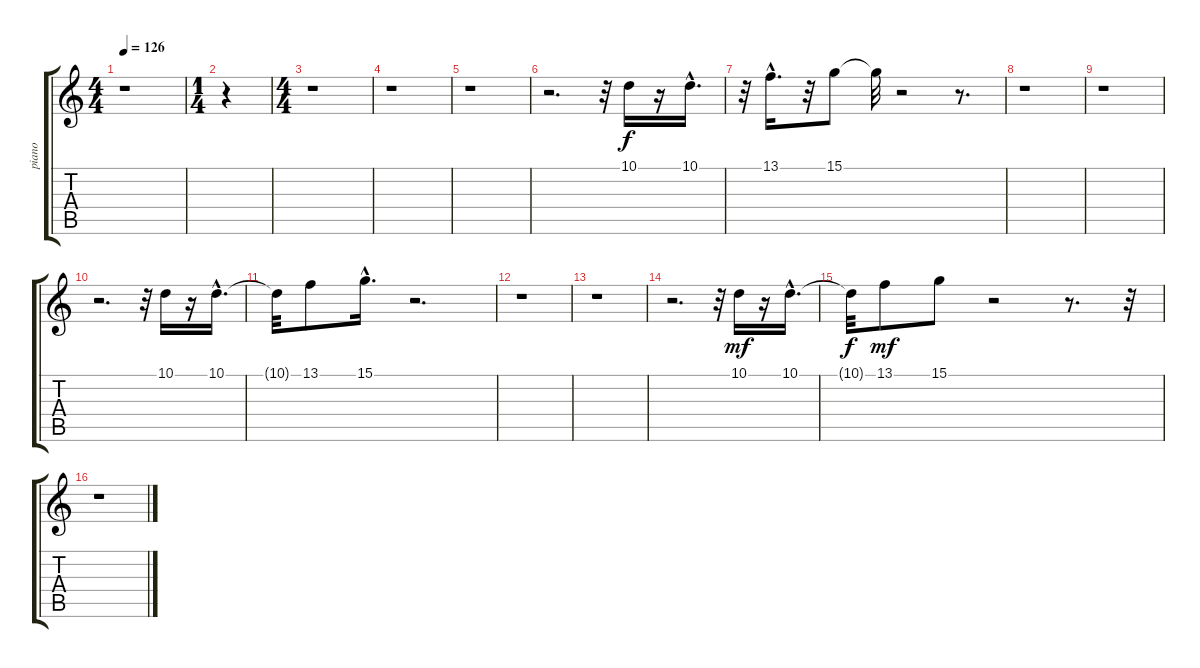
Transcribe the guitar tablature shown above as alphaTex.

\track ("piano" "piano") {instrument acousticgrandpiano}
\staff {score tabs}
\tuning (E4 B3 G3 D3 A2 E2) {hide}
\ts (4 4)
\tempo 126
\clef g2
\ks c
r.1{dy f instrument acousticgrandpiano} |
\ts (1 4)
r.4 |
\ts (4 4)
r.1 |
r.1 |
r.1 |
r.2{d} r.32 10.1.16{instrument pad1newage} r.16 10.1{hac}.16{d} |
r.32 13.1{hac}.16{d} r.32 15.1.8 15.1{t}.32 r.2 r.8{d} |
r.1 |
r.1 |
r.2{d} r.32 10.1.16 r.16 10.1{hac}.16{d} |
10.1{t}.32 13.1.8 15.1{hac}.16{d} r.2{d} |
r.1 |
r.1 |
r.2{d} r.32 10.1.16{dy mf} r.16 10.1{hac}.16{d} |
10.1{t}.32{dy f} 13.1.8{dy mf} 15.1.8 r.2 r.8{d} r.32 |
r.1
